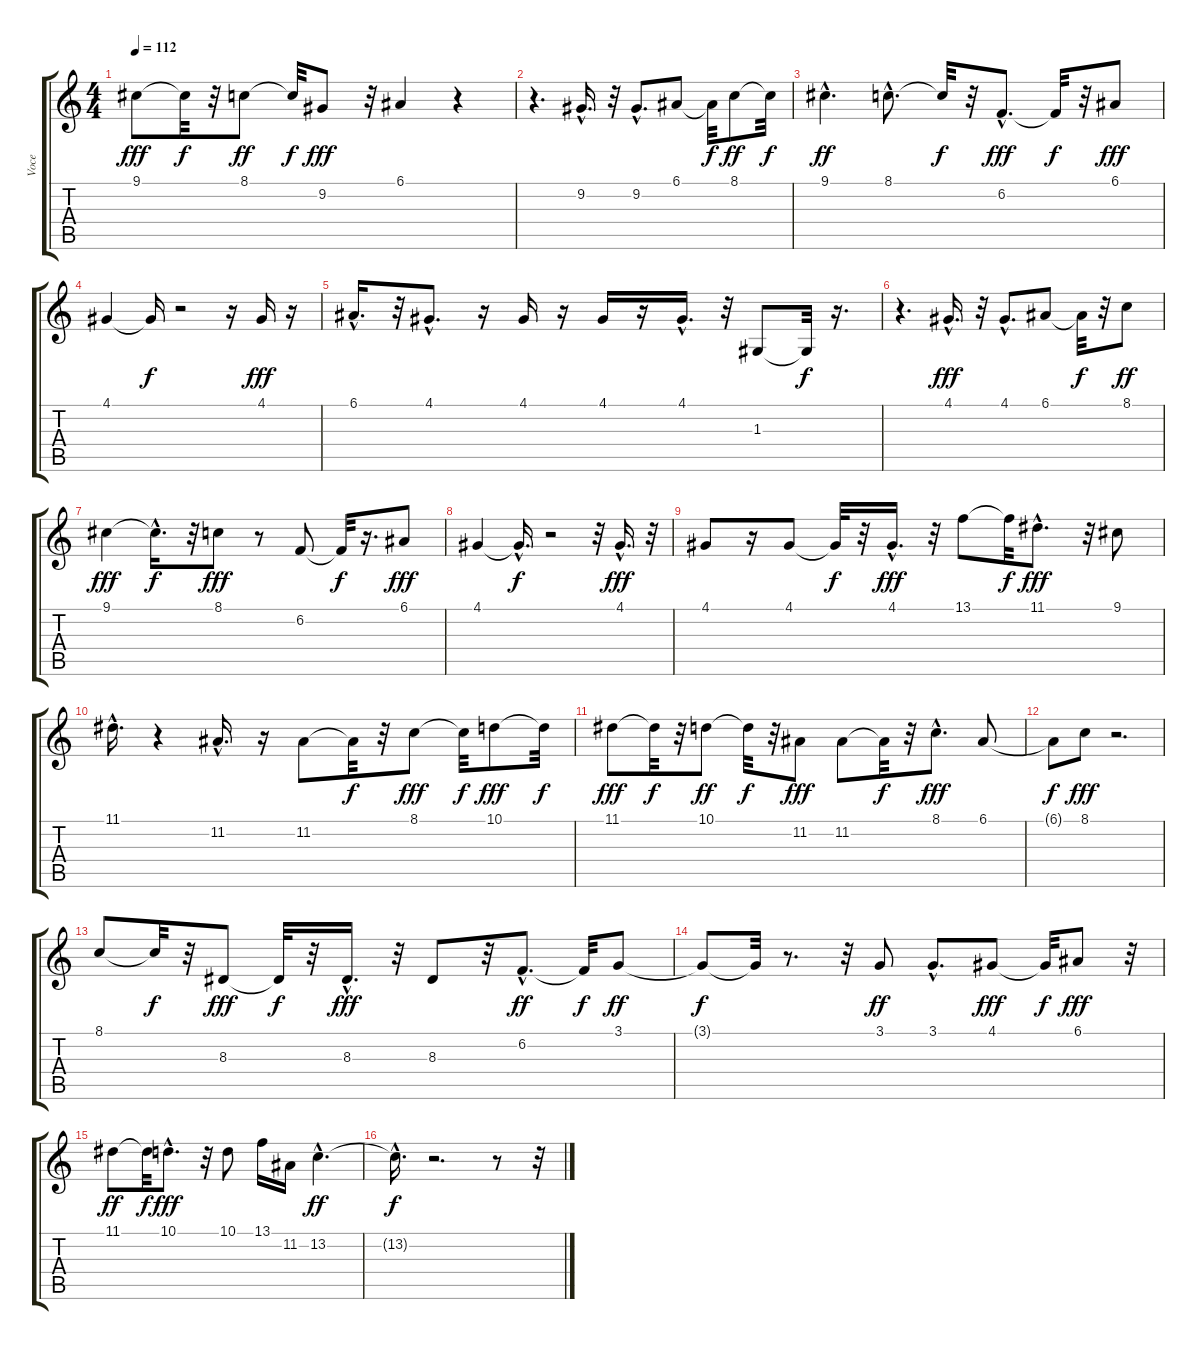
\track ("Voce" "Voce") {instrument panflute}
\staff {score tabs}
\tuning (E4 B3 G3 D3 A2 E2) {hide}
\ts (4 4)
\tempo 112
\clef g2
\ks c
9.1.8{dy fff} 9.1{t}.32{dy f} r.32 8.1.8{dy ff} 8.1{t}.32{dy f} 9.2.8{dy fff} r.32 6.1.4 r.4 |
r.4{d} 9.2{hac}.16{d} r.32 9.2{hac}.8{d} 6.1.8 6.1{t}.32{dy f} 8.1.8{dy ff} 8.1{t}.32{dy f} |
9.1{hac}.4{d dy ff} 8.1{hac}.8{d} 8.1{t}.32{dy f} r.32 6.2{hac}.8{d dy fff} 6.2{t}.32{dy f} r.32 6.1.8{dy fff} |
4.1.4 4.1{t}.16{dy f} r.2 r.16 4.1.16{dy fff} r.16 |
6.1{hac}.16{d} r.32 4.1{hac}.8{d} r.16 4.1.16 r.16 4.1.16 r.16 4.1{hac}.16{d} r.32 1.3.8 1.3{t}.32{dy f} r.16{d} |
r.4{d} 4.1{hac}.16{d dy fff} r.32 4.1{hac}.8{d} 6.1.8 6.1{t}.32{dy f} r.32 8.1.8{dy ff} |
9.1.4{dy fff} 9.1{hac t}.16{d dy f} r.32 8.1.8{dy fff} r.8 6.2.8 6.2{t}.32{dy f} r.16{d} 6.1.8{dy fff} |
4.1.4 4.1{hac t}.16{d dy f} r.2 r.32 4.1{hac}.16{d dy fff} r.32 |
4.1.8 r.16 4.1.8 4.1{t}.32{dy f} r.32 4.1{hac}.16{d dy fff} r.32 13.1.8 13.1{t}.32{dy f} 11.1{hac}.8{d dy fff} r.32 9.1.8 |
11.1{hac}.16{d} r.4 11.2{hac}.16{d} r.16 11.2.8 11.2{t}.32{dy f} r.32 8.1.8{dy fff} 8.1{t}.32{dy f} 10.1.8{dy fff} 10.1{t}.32{dy f} |
11.1.8{dy fff} 11.1{t}.32{dy f} r.32 10.1.8{dy ff} 10.1{t}.32{dy f} r.32 11.2.8{dy fff} 11.2.8 11.2{t}.32{dy f} r.32 8.1{hac}.8{d dy fff} 6.1.8 |
6.1{t}.8{dy f} 8.1.8{dy fff} r.2{d} |
8.1.8 8.1{t}.32{dy f} r.32 8.3.8{dy fff} 8.3{t}.32{dy f} r.32 8.3{hac}.16{d dy fff} r.32 8.3.8 r.32 6.2{hac}.8{d dy ff} 6.2{t}.32{dy f} 3.1.8{dy ff} |
3.1{t}.8{dy f} 3.1{t}.32 r.8{d} r.32 3.1.8{dy ff} 3.1{hac}.8{d} 4.1.8{dy fff} 4.1{t}.32{dy f} 6.1.8{dy fff} r.32 |
11.1.8{dy ff} 11.1{t}.32{dy f} 10.1{hac}.8{d dy fff} r.32 10.1.8 13.1.16 11.2.16 13.2{hac}.4{d dy ff} |
13.2{hac t}.16{d dy f} r.2{d} r.8 r.32
